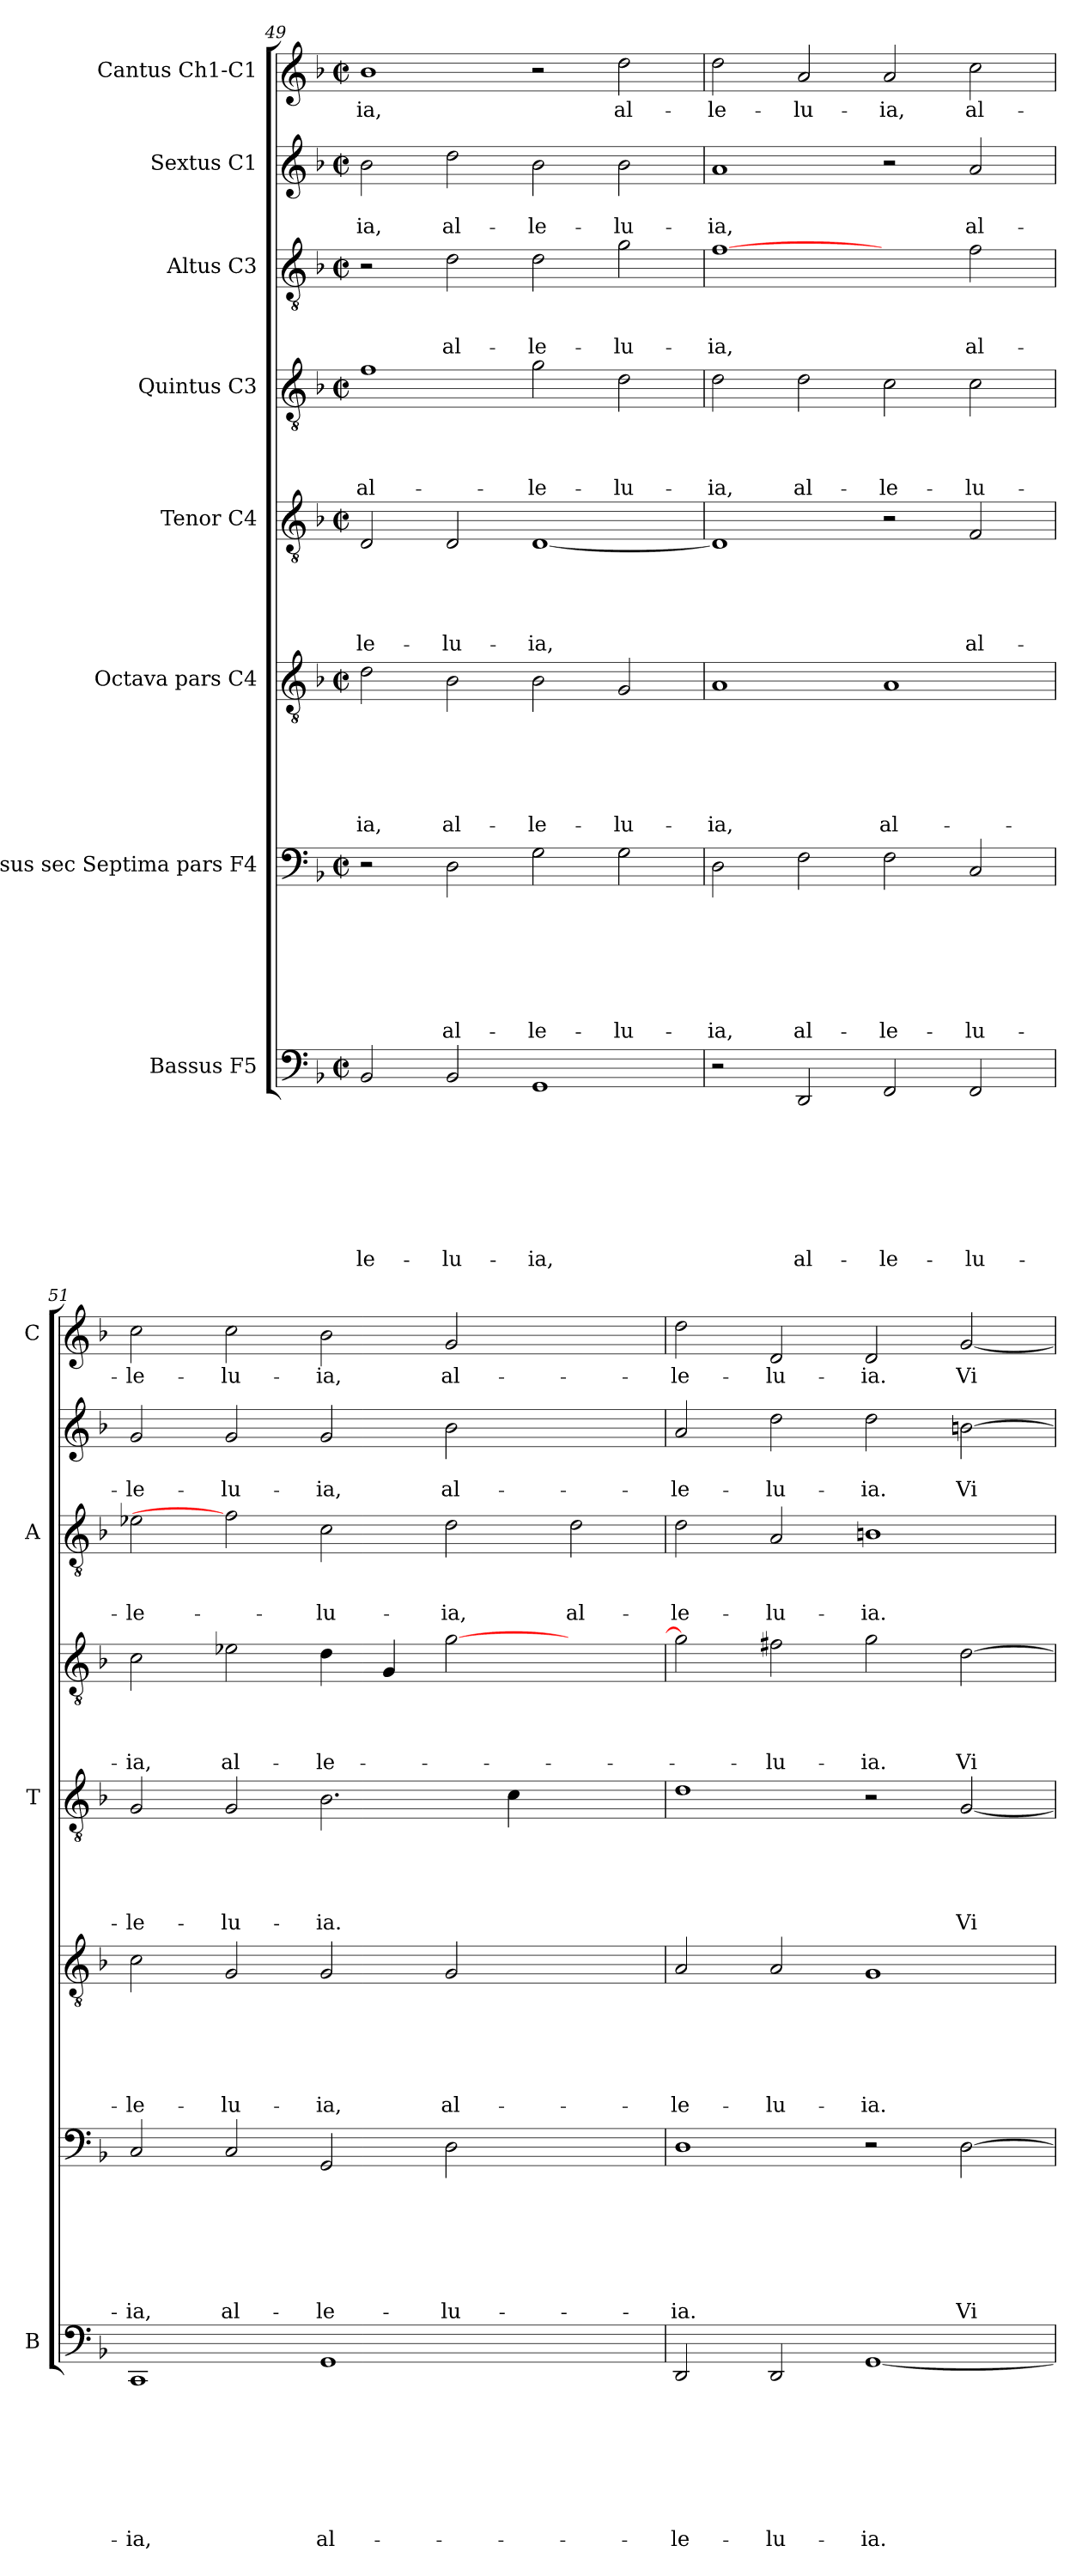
**kern	**text	**text	**text	**text	**text	**text	**text	**text	**kern	**text	**text	**text	**text	**text	**text	**text	**kern	**text	**text	**text	**text	**text	**text	**kern	**text	**text	**text	**text	**text	**kern	**text	**text	**text	**text	**kern	**text	**text	**text	**kern	**text	**text	**kern	**text
*part8	*part8	*part8	*part8	*part8	*part8	*part8	*part8	*part8	*part7	*part7	*part7	*part7	*part7	*part7	*part7	*part7	*part6	*part6	*part6	*part6	*part6	*part6	*part6	*part5	*part5	*part5	*part5	*part5	*part5	*part4	*part4	*part4	*part4	*part4	*part3	*part3	*part3	*part3	*part2	*part2	*part2	*part1	*part1
*staff8	*staff8	*staff8	*staff8	*staff8	*staff8	*staff8	*staff8	*staff8	*staff7	*staff7	*staff7	*staff7	*staff7	*staff7	*staff7	*staff7	*staff6	*staff6	*staff6	*staff6	*staff6	*staff6	*staff6	*staff5	*staff5	*staff5	*staff5	*staff5	*staff5	*staff4	*staff4	*staff4	*staff4	*staff4	*staff3	*staff3	*staff3	*staff3	*staff2	*staff2	*staff2	*staff1	*staff1
*I"Bassus F5	*	*	*	*	*	*	*	*	*I"Bassus sec Septima pars F4	*	*	*	*	*	*	*	*I"Octava pars C4	*	*	*	*	*	*	*I"Tenor C4	*	*	*	*	*	*I"Quintus C3	*	*	*	*	*I"Altus C3	*	*	*	*I"Sextus C1	*	*	*I"Cantus Ch1-C1	*
*I'B	*	*	*	*	*	*	*	*	*	*	*	*	*	*	*	*	*	*	*	*	*	*	*	*I'T	*	*	*	*	*	*	*	*	*	*	*I'A	*	*	*	*	*	*	*I'C	*
*clefF4	*	*	*	*	*	*	*	*	*clefF4	*	*	*	*	*	*	*	*clefGv2	*	*	*	*	*	*	*clefGv2	*	*	*	*	*	*clefGv2	*	*	*	*	*clefGv2	*	*	*	*clefG2	*	*	*clefG2	*
*k[b-]	*	*	*	*	*	*	*	*	*k[b-]	*	*	*	*	*	*	*	*k[b-]	*	*	*	*	*	*	*k[b-]	*	*	*	*	*	*k[b-]	*	*	*	*	*k[b-]	*	*	*	*k[b-]	*	*	*k[b-]	*
*F:	*	*	*	*	*	*	*	*	*F:	*	*	*	*	*	*	*	*F:	*	*	*	*	*	*	*F:	*	*	*	*	*	*F:	*	*	*	*	*F:	*	*	*	*F:	*	*	*F:	*
*M2/2	*	*	*	*	*	*	*	*	*M2/2	*	*	*	*	*	*	*	*M2/2	*	*	*	*	*	*	*M2/2	*	*	*	*	*	*M2/2	*	*	*	*	*M2/2	*	*	*	*M2/2	*	*	*M2/2	*
*met(c|)	*	*	*	*	*	*	*	*	*met(c|)	*	*	*	*	*	*	*	*met(c|)	*	*	*	*	*	*	*met(c|)	*	*	*	*	*	*met(c|)	*	*	*	*	*met(c|)	*	*	*	*met(c|)	*	*	*met(c|)	*
=49	=49	=49	=49	=49	=49	=49	=49	=49	=49	=49	=49	=49	=49	=49	=49	=49	=49	=49	=49	=49	=49	=49	=49	=49	=49	=49	=49	=49	=49	=49	=49	=49	=49	=49	=49	=49	=49	=49	=49	=49	=49	=49	=49
!	!	!	!	!	!	!	!	!LO:LY:b	!	!	!	!	!	!	!	!	!	!	!	!	!	!	!LO:LY:b	!	!	!	!	!	!LO:LY:b	!	!	!	!	!LO:LY:b	!	!	!	!	!	!	!LO:LY:b	!	!LO:LY:b
2BB-/	.	.	.	.	.	.	.	-le-	2r	.	.	.	.	.	.	.	2d\	.	.	.	.	.	-ia,	2D/	.	.	.	.	-le-	1f	.	.	.	al-	2r	.	.	.	2b-\	.	-ia,	1b-	-ia,
!	!	!	!	!	!	!	!	!LO:LY:b	!	!	!	!	!	!	!	!LO:LY:b	!	!	!	!	!	!	!LO:LY:b	!	!	!	!	!	!LO:LY:b	!	!	!	!	!	!	!	!	!LO:LY:b	!	!	!LO:LY:b	!	!
2BB-/	.	.	.	.	.	.	.	-lu-	2D\	.	.	.	.	.	.	al-	2B-\	.	.	.	.	.	al-	2D/	.	.	.	.	-lu-	.	.	.	.	.	2d\	.	.	al-	2dd\	.	al-	.	.
!	!	!	!	!	!	!	!	!LO:LY:b	!	!	!	!	!	!	!	!LO:LY:b	!	!	!	!	!	!	!LO:LY:b	!	!	!	!	!	!LO:LY:b	!	!	!	!	!LO:LY:b	!	!	!	!LO:LY:b	!	!	!LO:LY:b	!	!
1GG	.	.	.	.	.	.	.	-ia,	2G\	.	.	.	.	.	.	-le-	2B-\	.	.	.	.	.	-le-	[1D	.	.	.	.	-ia,	2g\	.	.	.	-le-	2d\	.	.	-le-	2b-\	.	-le-	2r	.
!	!	!	!	!	!	!	!	!	!	!	!	!	!	!	!	!LO:LY:b	!	!	!	!	!	!	!LO:LY:b	!	!	!	!	!	!	!	!	!	!	!LO:LY:b	!	!	!	!LO:LY:b	!	!	!LO:LY:b	!	!LO:LY:b
.	.	.	.	.	.	.	.	.	2G\	.	.	.	.	.	.	-lu-	2G/	.	.	.	.	.	-lu-	.	.	.	.	.	.	2d\	.	.	.	-lu-	2g\	.	.	-lu-	2b-\	.	-lu-	2dd\	al-
=50	=50	=50	=50	=50	=50	=50	=50	=50	=50	=50	=50	=50	=50	=50	=50	=50	=50	=50	=50	=50	=50	=50	=50	=50	=50	=50	=50	=50	=50	=50	=50	=50	=50	=50	=50	=50	=50	=50	=50	=50	=50	=50	=50
!	!	!	!	!	!	!	!	!	!	!	!	!	!	!	!	!LO:LY:b	!	!	!	!	!	!	!LO:LY:b	!	!	!	!	!	!	!	!	!	!	!LO:LY:b	!	!	!	!LO:LY:b	!	!	!LO:LY:b	!	!LO:LY:b
2r	.	.	.	.	.	.	.	.	2D\	.	.	.	.	.	.	-ia,	1A	.	.	.	.	.	-ia,	1D]	.	.	.	.	.	2d\	.	.	.	-ia,	[1f	.	.	-ia,	1a	.	-ia,	2dd\	-le-
!	!	!	!	!	!	!	!	!LO:LY:b	!	!	!	!	!	!	!	!LO:LY:b	!	!	!	!	!	!	!	!	!	!	!	!	!	!	!	!	!	!LO:LY:b	!	!	!	!	!	!	!	!	!LO:LY:b
2DD/	.	.	.	.	.	.	.	al-	2F\	.	.	.	.	.	.	al-	.	.	.	.	.	.	.	.	.	.	.	.	.	2d\	.	.	.	al-	.	.	.	.	.	.	.	2a/	-lu-
!	!	!	!	!	!	!	!	!LO:LY:b	!	!	!	!	!	!	!	!LO:LY:b	!	!	!	!	!	!	!LO:LY:b	!	!	!	!	!	!	!	!	!	!	!LO:LY:b	!	!	!	!	!	!	!	!	!LO:LY:b
2FF/	.	.	.	.	.	.	.	-le-	2F\	.	.	.	.	.	.	-le-	1A	.	.	.	.	.	al-	2r	.	.	.	.	.	2c\	.	.	.	-le-	2ryy	.	.	.	2r	.	.	2a/	-ia,
!	!	!	!	!	!	!	!	!LO:LY:b	!	!	!	!	!	!	!	!LO:LY:b	!	!	!	!	!	!	!	!	!	!	!	!	!LO:LY:b	!	!	!	!	!LO:LY:b	!	!	!	!LO:LY:b	!	!	!LO:LY:b	!	!LO:LY:b
2FF/	.	.	.	.	.	.	.	-lu-	2C/	.	.	.	.	.	.	-lu-	.	.	.	.	.	.	.	2F/	.	.	.	.	al-	2c\	.	.	.	-lu-	2f\	.	.	al-	2a/	.	al-	2cc\	al-
=51	=51	=51	=51	=51	=51	=51	=51	=51	=51	=51	=51	=51	=51	=51	=51	=51	=51	=51	=51	=51	=51	=51	=51	=51	=51	=51	=51	=51	=51	=51	=51	=51	=51	=51	=51	=51	=51	=51	=51	=51	=51	=51	=51
!	!	!	!	!	!	!	!	!LO:LY:b	!	!	!	!	!	!	!	!LO:LY:b	!	!	!	!	!	!	!LO:LY:b	!	!	!	!	!	!LO:LY:b	!	!	!	!	!LO:LY:b	!	!	!	!LO:LY:b	!	!	!LO:LY:b	!	!LO:LY:b
1CC	.	.	.	.	.	.	.	-ia,	2C/	.	.	.	.	.	.	-ia,	2c\	.	.	.	.	.	-le-	2G/	.	.	.	.	-le-	2c\	.	.	.	-ia,	2e-X\	.	.	-le-	2g/	.	-le-	2cc\	-le-
!	!	!	!	!	!	!	!	!	!	!	!	!	!	!	!	!LO:LY:b	!	!	!	!	!	!	!LO:LY:b	!	!	!	!	!	!LO:LY:b	!	!	!	!	!LO:LY:b	!	!	!	!	!	!	!LO:LY:b	!	!LO:LY:b
.	.	.	.	.	.	.	.	.	2C/	.	.	.	.	.	.	al-	2G/	.	.	.	.	.	-lu-	2G/	.	.	.	.	-lu-	2e-X\	.	.	.	al-	2f]	.	.	.	2g/	.	-lu-	2cc\	-lu-
!	!	!	!	!	!	!	!	!LO:LY:b	!	!	!	!	!	!	!	!LO:LY:b	!	!	!	!	!	!	!LO:LY:b	!	!	!	!	!	!LO:LY:b	!	!	!	!	!LO:LY:b	!	!	!	!LO:LY:b	!	!	!LO:LY:b	!	!LO:LY:b
1GG	.	.	.	.	.	.	.	al-	2GG/	.	.	.	.	.	.	-le-	2G/	.	.	.	.	.	-ia,	2.B-\	.	.	.	.	-ia.	4d\	.	.	.	-le-	2c\	.	.	-lu-	2g/	.	-ia,	2b-\	-ia,
.	.	.	.	.	.	.	.	.	.	.	.	.	.	.	.	.	.	.	.	.	.	.	.	.	.	.	.	.	.	4G/	.	.	.	.	.	.	.	.	.	.	.	.	.
!	!	!	!	!	!	!	!	!	!	!	!	!	!	!	!	!LO:LY:b	!	!	!	!	!	!	!LO:LY:b	!	!	!	!	!	!	!	!	!	!	!	!	!	!	!LO:LY:b	!	!	!LO:LY:b	!	!LO:LY:b
.	.	.	.	.	.	.	.	.	2D\	.	.	.	.	.	.	-lu-	2G/	.	.	.	.	.	al-	.	.	.	.	.	.	[2g\	.	.	.	.	2d\	.	.	-ia,	2b-\	.	al-	2g/	al-
.	.	.	.	.	.	.	.	.	.	.	.	.	.	.	.	.	.	.	.	.	.	.	.	4c\	.	.	.	.	.	.	.	.	.	.	.	.	.	.	.	.	.	.	.
!	!	!	!	!	!	!	!	!	!	!	!	!	!	!	!	!	!	!	!	!	!	!	!	!	!	!	!	!	!	!	!	!	!	!	!	!	!	!LO:LY:b	!	!	!	!	!
2ryy	.	.	.	.	.	.	.	.	2ryy	.	.	.	.	.	.	.	2ryy	.	.	.	.	.	.	2ryy	.	.	.	.	.	2ryy	.	.	.	.	2d\	.	.	al-	2ryy	.	.	2ryy	.
!!LO:LB:g=z
=52	=52	=52	=52	=52	=52	=52	=52	=52	=52	=52	=52	=52	=52	=52	=52	=52	=52	=52	=52	=52	=52	=52	=52	=52	=52	=52	=52	=52	=52	=52	=52	=52	=52	=52	=52	=52	=52	=52	=52	=52	=52	=52	=52
!	!	!	!	!	!	!	!	!LO:LY:b	!	!	!	!	!	!	!	!LO:LY:b	!	!	!	!	!	!	!LO:LY:b	!	!	!	!	!	!	!	!	!	!	!	!	!	!	!LO:LY:b	!	!	!LO:LY:b	!	!LO:LY:b
2DD/	.	.	.	.	.	.	.	-le-	1D	.	.	.	.	.	.	-ia.	2A/	.	.	.	.	.	-le-	1d	.	.	.	.	.	2g\]	.	.	.	.	2d\	.	.	-le-	2a/	.	-le-	2dd\	-le-
!	!	!	!	!	!	!	!	!LO:LY:b	!	!	!	!	!	!	!	!	!	!	!	!	!	!	!LO:LY:b	!	!	!	!	!	!	!	!	!	!	!LO:LY:b	!	!	!	!LO:LY:b	!	!	!LO:LY:b	!	!LO:LY:b
2DD/	.	.	.	.	.	.	.	-lu-	.	.	.	.	.	.	.	.	2A/	.	.	.	.	.	-lu-	.	.	.	.	.	.	2f#X\	.	.	.	-lu-	2A/	.	.	-lu-	2dd\	.	-lu-	2d/	-lu-
!	!	!	!	!	!	!	!	!LO:LY:b	!	!	!	!	!	!	!	!	!	!	!	!	!	!	!LO:LY:b	!	!	!	!	!	!	!	!	!	!	!LO:LY:b	!	!	!	!LO:LY:b	!	!	!LO:LY:b	!	!LO:LY:b
[1GG	.	.	.	.	.	.	.	-ia.	2r	.	.	.	.	.	.	.	1G	.	.	.	.	.	-ia.	2r	.	.	.	.	.	2g\	.	.	.	-ia.	1Bn	.	.	-ia.	2dd\	.	-ia.	2d/	-ia.
!	!	!	!	!	!	!	!	!	!	!	!	!	!	!	!	!LO:LY:b	!	!	!	!	!	!	!	!	!	!	!	!	!LO:LY:b	!	!	!	!	!LO:LY:b	!	!	!	!	!	!	!LO:LY:b	!	!LO:LY:b
.	.	.	.	.	.	.	.	.	[2D\	.	.	.	.	.	.	Vi-	.	.	.	.	.	.	.	[2G/	.	.	.	.	Vi-	[2d\	.	.	.	Vi-	.	.	.	.	[2bn\	.	Vi-	[2g/	Vi-
=	=	=	=	=	=	=	=	=	=	=	=	=	=	=	=	=	=	=	=	=	=	=	=	=	=	=	=	=	=	=	=	=	=	=	=	=	=	=	=	=	=	=	=
*-	*-	*-	*-	*-	*-	*-	*-	*-	*-	*-	*-	*-	*-	*-	*-	*-	*-	*-	*-	*-	*-	*-	*-	*-	*-	*-	*-	*-	*-	*-	*-	*-	*-	*-	*-	*-	*-	*-	*-	*-	*-	*-	*-
